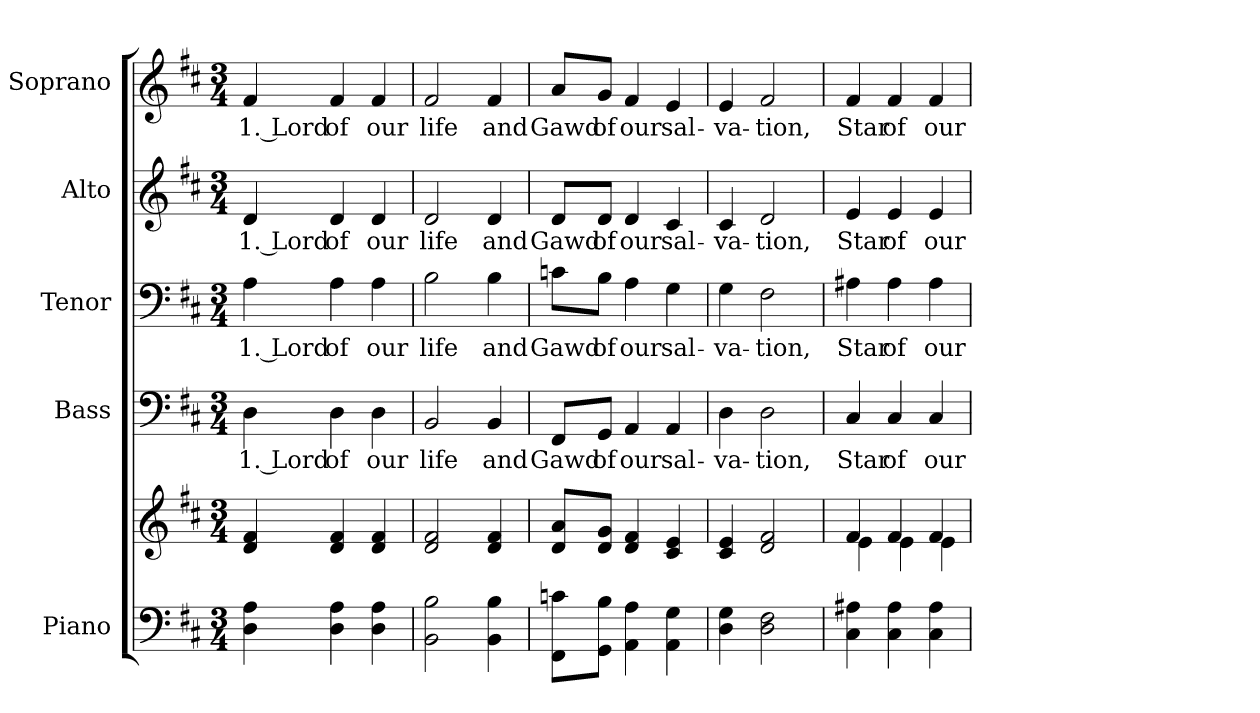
**kern	**kern	**kern	**text	**kern	**text	**kern	**text	**kern	**text
*part5	*part5	*part4	*part4	*part3	*part3	*part2	*part2	*part1	*part1
*staff6	*staff5	*staff4	*staff4	*staff3	*staff3	*staff2	*staff2	*staff1	*staff1
*I"Piano	*	*I"Bass	*	*I"Tenor	*	*I"Alto	*	*I"Soprano	*
*I'Pno.	*	*I'B.	*	*I'T.	*	*I'A.	*	*I'S.	*
!!LO:PB:g=z
*clefF4	*clefG2	*clefF4	*	*clefF4	*	*clefG2	*	*clefG2	*
*k[f#c#]	*k[f#c#]	*k[f#c#]	*	*k[f#c#]	*	*k[f#c#]	*	*k[f#c#]	*
*D:	*D:	*D:	*	*D:	*	*D:	*	*D:	*
*M3/4	*M3/4	*M3/4	*	*M3/4	*	*M3/4	*	*M3/4	*
*MM140	*MM140	*MM140	*	*MM140	*	*MM140	*	*MM140	*
=1	=1	=1	=1	=1	=1	=1	=1	=1	=1
!	!	!	!LO:LY:b:color=#000000	!	!	!	!	!	!
!	!	!	!	!	!LO:LY:b:color=#000000	!	!	!	!
!	!	!	!	!	!	!	!LO:LY:b:color=#000000	!	!
!	!	!	!	!	!	!	!	!	!LO:LY:b:color=#000000
4Di\ 4Ai	4di/ 4f#i	4Di\	1. Lord	4Ai\	1. Lord	4di/	1. Lord	4f#i/	1. Lord
!	!	!	!LO:LY:b:color=#000000	!	!	!	!	!	!
!	!	!	!	!	!LO:LY:b:color=#000000	!	!	!	!
!	!	!	!	!	!	!	!LO:LY:b:color=#000000	!	!
!	!	!	!	!	!	!	!	!	!LO:LY:b:color=#000000
4Di\ 4Ai	4di/ 4f#i	4Di\	of	4Ai\	of	4di/	of	4f#i/	of
!	!	!	!LO:LY:b:color=#000000	!	!	!	!	!	!
!	!	!	!	!	!LO:LY:b:color=#000000	!	!	!	!
!	!	!	!	!	!	!	!LO:LY:b:color=#000000	!	!
!	!	!	!	!	!	!	!	!	!LO:LY:b:color=#000000
4Di\ 4Ai	4di/ 4f#i	4Di\	our	4Ai\	our	4di/	our	4f#i/	our
=2	=2	=2	=2	=2	=2	=2	=2	=2	=2
!	!	!	!LO:LY:b:color=#000000	!	!	!	!	!	!
!	!	!	!	!	!LO:LY:b:color=#000000	!	!	!	!
!	!	!	!	!	!	!	!LO:LY:b:color=#000000	!	!
!	!	!	!	!	!	!	!	!	!LO:LY:b:color=#000000
2BBi\ 2Bi	2di/ 2f#i	2BBi/	life	2Bi\	life	2di/	life	2f#i/	life
!	!	!	!LO:LY:b:color=#000000	!	!	!	!	!	!
!	!	!	!	!	!LO:LY:b:color=#000000	!	!	!	!
!	!	!	!	!	!	!	!LO:LY:b:color=#000000	!	!
!	!	!	!	!	!	!	!	!	!LO:LY:b:color=#000000
4BBi\ 4Bi	4di/ 4f#i	4BBi/	and	4Bi\	and	4di/	and	4f#i/	and
=3	=3	=3	=3	=3	=3	=3	=3	=3	=3
!	!	!	!LO:LY:b:color=#000000	!	!	!	!	!	!
!	!	!	!	!	!LO:LY:b:color=#000000	!	!	!	!
!	!	!	!	!	!	!	!LO:LY:b:color=#000000	!	!
!	!	!	!	!	!	!	!	!	!LO:LY:b:color=#000000
8FF#i\ 8cni\L	8di/ 8ai/L	8FF#i/L	Gawd	8cni\L	Gawd	8di/L	Gawd	8ai/L	Gawd
!	!	!	!LO:LY:b:color=#000000	!	!	!	!	!	!
!	!	!	!	!	!LO:LY:b:color=#000000	!	!	!	!
!	!	!	!	!	!	!	!LO:LY:b:color=#000000	!	!
!	!	!	!	!	!	!	!	!	!LO:LY:b:color=#000000
8GGi\ 8Bi\J	8di/ 8gi/J	8GGi/J	of	8Bi\J	of	8di/J	of	8gi/J	of
!	!	!	!LO:LY:b:color=#000000	!	!	!	!	!	!
!	!	!	!	!	!LO:LY:b:color=#000000	!	!	!	!
!	!	!	!	!	!	!	!LO:LY:b:color=#000000	!	!
!	!	!	!	!	!	!	!	!	!LO:LY:b:color=#000000
4AAi\ 4Ai	4di/ 4f#i	4AAi/	our	4Ai\	our	4di/	our	4f#i/	our
!	!	!	!LO:LY:b:color=#000000	!	!	!	!	!	!
!	!	!	!	!	!LO:LY:b:color=#000000	!	!	!	!
!	!	!	!	!	!	!	!LO:LY:b:color=#000000	!	!
!	!	!	!	!	!	!	!	!	!LO:LY:b:color=#000000
4AAi\ 4Gi	4c#i/ 4ei	4AAi/	sal-	4Gi\	sal-	4c#i/	sal-	4ei/	sal-
!!LO:PB:g=z
=4	=4	=4	=4	=4	=4	=4	=4	=4	=4
!	!	!	!LO:LY:b:color=#000000	!	!	!	!	!	!
!	!	!	!	!	!LO:LY:b:color=#000000	!	!	!	!
!	!	!	!	!	!	!	!LO:LY:b:color=#000000	!	!
!	!	!	!	!	!	!	!	!	!LO:LY:b:color=#000000
4Di\ 4Gi	4c#i/ 4ei	4Di\	-va-	4Gi\	-va-	4c#i/	-va-	4ei/	-va-
!	!	!	!LO:LY:b:color=#000000	!	!	!	!	!	!
!	!	!	!	!	!LO:LY:b:color=#000000	!	!	!	!
!	!	!	!	!	!	!	!LO:LY:b:color=#000000	!	!
!	!	!	!	!	!	!	!	!	!LO:LY:b:color=#000000
2Di\ 2F#i	2di/ 2f#i	2Di\	-tion,	2F#i\	-tion,	2di/	-tion,	2f#i/	-tion,
=5	=5	=5	=5	=5	=5	=5	=5	=5	=5
*	*^	*	*	*	*	*	*	*	*
!	!	!	!	!LO:LY:b:color=#000000	!	!	!	!	!	!
!	!	!	!	!	!	!LO:LY:b:color=#000000	!	!	!	!
!	!	!	!	!	!	!	!	!LO:LY:b:color=#000000	!	!
!	!	!	!	!	!	!	!	!	!	!LO:LY:b:color=#000000
4C#i\ 4A#Xi	4f#i/	4ei\	4C#i/	Star	4A#Xi\	Star	4ei/	Star	4f#i/	Star
!	!	!	!	!LO:LY:b:color=#000000	!	!	!	!	!	!
!	!	!	!	!	!	!LO:LY:b:color=#000000	!	!	!	!
!	!	!	!	!	!	!	!	!LO:LY:b:color=#000000	!	!
!	!	!	!	!	!	!	!	!	!	!LO:LY:b:color=#000000
4C#i\ 4A#i	4f#i/	4ei\	4C#i/	of	4A#i\	of	4ei/	of	4f#i/	of
!	!	!	!	!LO:LY:b:color=#000000	!	!	!	!	!	!
!	!	!	!	!	!	!LO:LY:b:color=#000000	!	!	!	!
!	!	!	!	!	!	!	!	!LO:LY:b:color=#000000	!	!
!	!	!	!	!	!	!	!	!	!	!LO:LY:b:color=#000000
4C#i\ 4A#i	4f#i/	4ei\	4C#i/	our	4A#i\	our	4ei/	our	4f#i/	our
*	*v	*v	*	*	*	*	*	*	*	*
=	=	=	=	=	=	=	=	=	=
*-	*-	*-	*-	*-	*-	*-	*-	*-	*-
